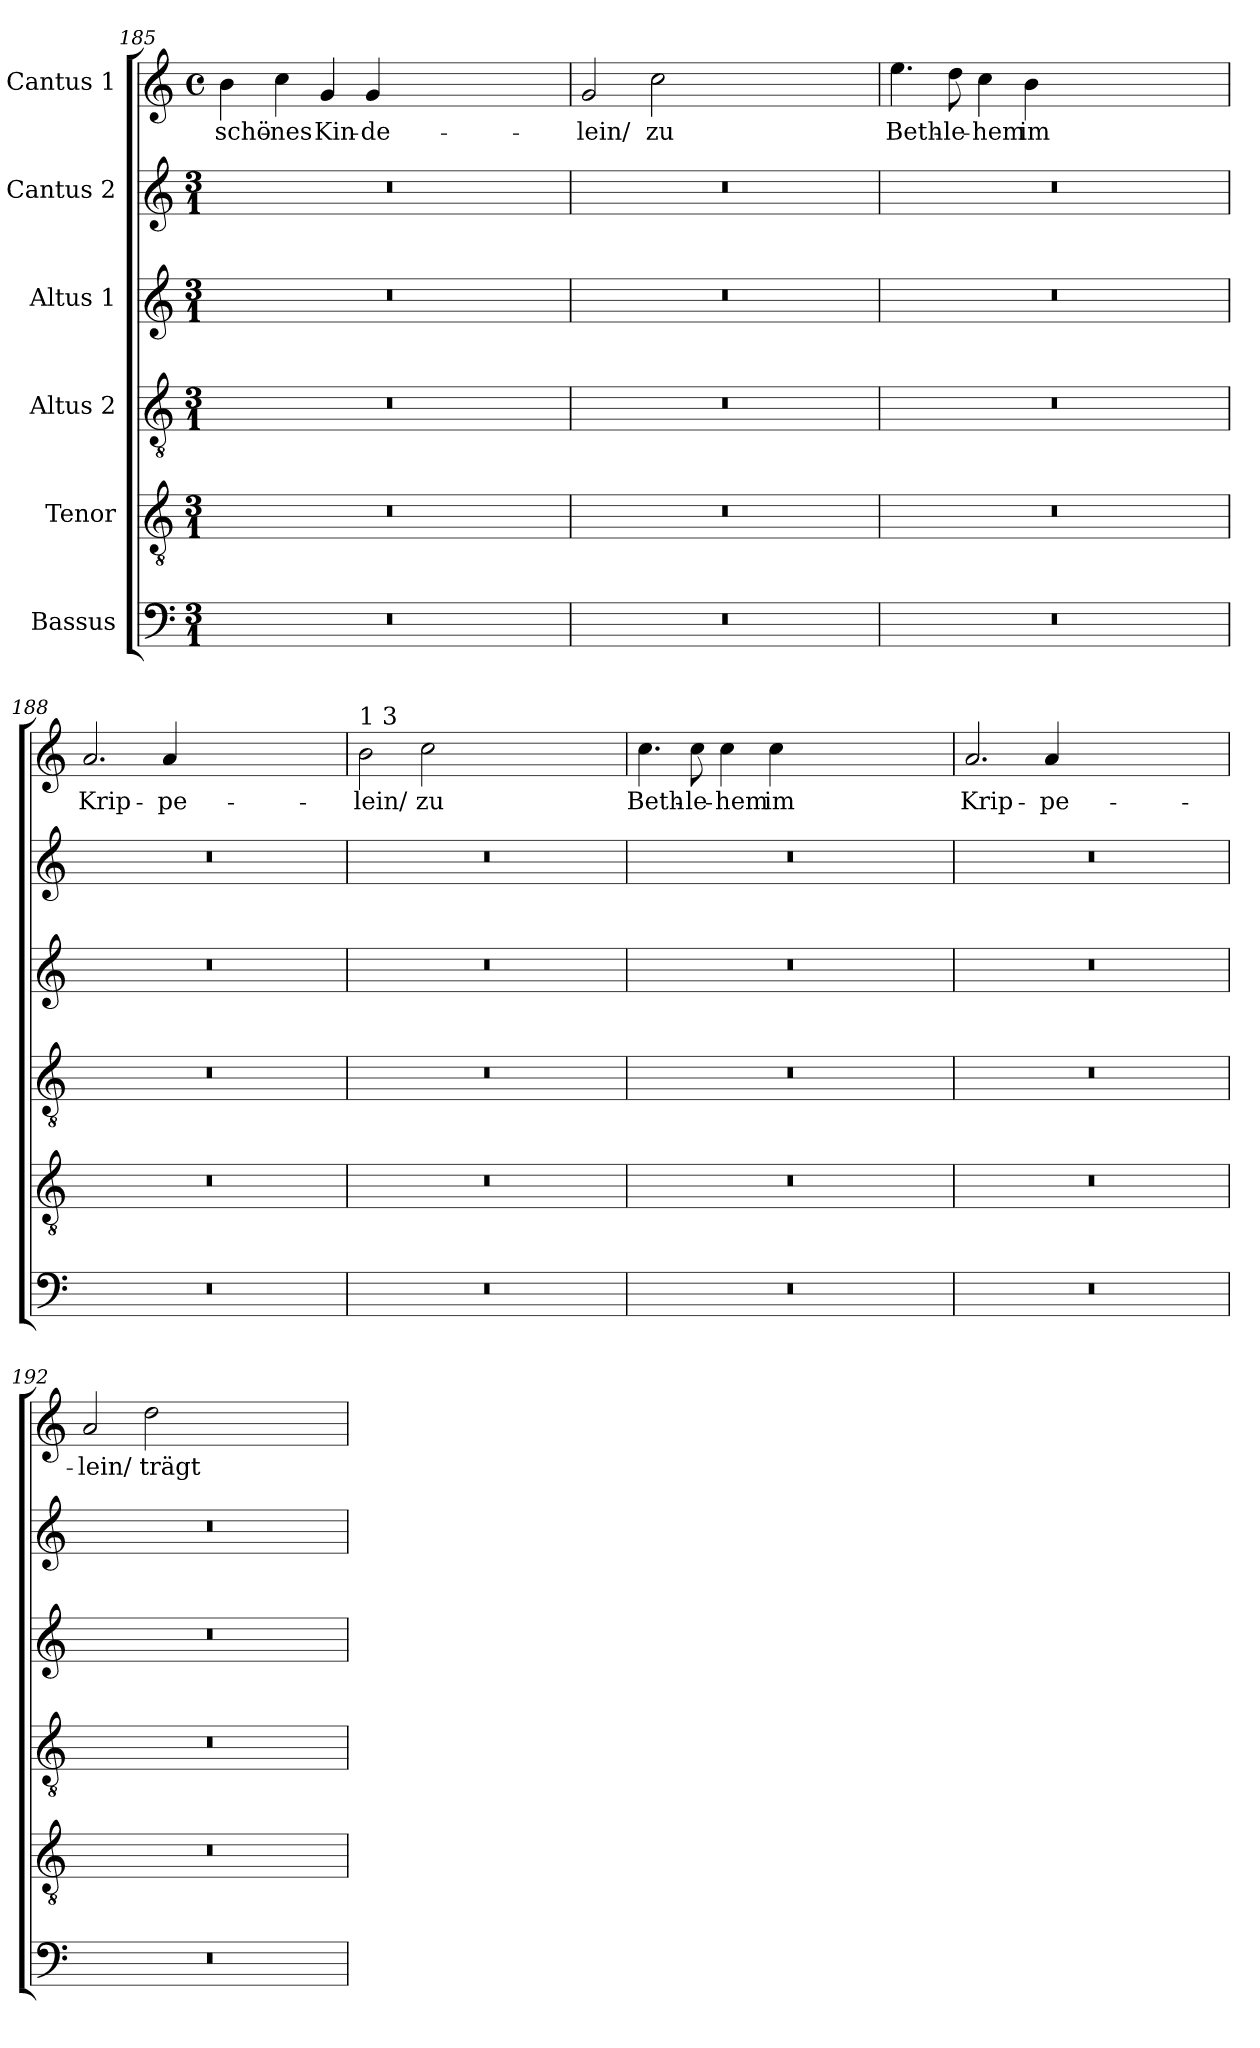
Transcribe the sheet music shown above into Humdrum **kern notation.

**kern	**kern	**kern	**kern	**kern	**kern	**text
*part6	*part5	*part4	*part3	*part2	*part1	*part1
*staff6	*staff5	*staff4	*staff3	*staff2	*staff1	*staff1
*I"Bassus	*I"Tenor	*I"Altus 2	*I"Altus 1	*I"Cantus 2	*I"Cantus 1	*
*clefF4	*clefGv2	*clefGv2	*clefG2	*clefG2	*clefG2	*
*M3/1	*M3/1	*M3/1	*M3/1	*M3/1	*M4/4	*
*	*	*	*	*	*met(c)	*
=185	=185	=185	=185	=185	=185	=185
!	!	!	!	!	!	!LO:LY:b:cj
0.r	0.r	0.r	0.r	0.r	4b\	-schö-
!	!	!	!	!	!	!LO:LY:b:rj
.	.	.	.	.	4cc\	-nes
!	!	!	!	!	!	!LO:LY:b:cj
.	.	.	.	.	4g/	Kin-
!	!	!	!	!	!	!LO:LY:b:cj
.	.	.	.	.	4g/	-de-
.	.	.	.	.	0ryy	.
=186	=186	=186	=186	=186	=186	=186
!	!	!	!	!	!	!LO:LY:b:cj
0.r	0.r	0.r	0.r	0.r	2g/	-lein/
!	!	!	!	!	!	!LO:LY:b:cj
.	.	.	.	.	2cc\	zu
.	.	.	.	.	0ryy	.
=187	=187	=187	=187	=187	=187	=187
!	!	!	!	!	!	!LO:LY:b:cj
0.r	0.r	0.r	0.r	0.r	4.ee\	Beth-
!	!	!	!	!	!	!LO:LY:b
.	.	.	.	.	8dd\	-le-
!	!	!	!	!	!	!LO:LY:b:cj
.	.	.	.	.	4cc\	-hem
!	!	!	!	!	!	!LO:LY:b:cj
.	.	.	.	.	4b\	im
.	.	.	.	.	0ryy	.
=188	=188	=188	=188	=188	=188	=188
!	!	!	!	!	!	!LO:LY:b:cj
0.r	0.r	0.r	0.r	0.r	2.a/	Krip-
!	!	!	!	!	!	!LO:LY:b:cj
.	.	.	.	.	4a/	-pe-
.	.	.	.	.	0ryy	.
!!LO:LB:g=z
=189	=189	=189	=189	=189	=189	=189
!	!	!	!	!	!LO:TX:a:t=1 3	!
!	!	!	!	!	!	!LO:LY:b:cj
0.r	0.r	0.r	0.r	0.r	2b\	-lein/
!	!	!	!	!	!	!LO:LY:b:cj
.	.	.	.	.	2cc\	zu
.	.	.	.	.	0ryy	.
=190	=190	=190	=190	=190	=190	=190
!	!	!	!	!	!	!LO:LY:b:cj
0.r	0.r	0.r	0.r	0.r	4.cc\	Beth-
!	!	!	!	!	!	!LO:LY:b
.	.	.	.	.	8cc\	-le-
!	!	!	!	!	!	!LO:LY:b:cj
.	.	.	.	.	4cc\	-hem
!	!	!	!	!	!	!LO:LY:b:cj
.	.	.	.	.	4cc\	im
.	.	.	.	.	0ryy	.
=191	=191	=191	=191	=191	=191	=191
!	!	!	!	!	!	!LO:LY:b:cj
0.r	0.r	0.r	0.r	0.r	2.a/	Krip-
!	!	!	!	!	!	!LO:LY:b:cj
.	.	.	.	.	4a/	-pe-
.	.	.	.	.	0ryy	.
=192	=192	=192	=192	=192	=192	=192
!	!	!	!	!	!	!LO:LY:b:cj
0.r	0.r	0.r	0.r	0.r	2a/	-lein/
!	!	!	!	!	!	!LO:LY:b:cj
.	.	.	.	.	2dd\	trägt
.	.	.	.	.	0ryy	.
=	=	=	=	=	=	=
*-	*-	*-	*-	*-	*-	*-
